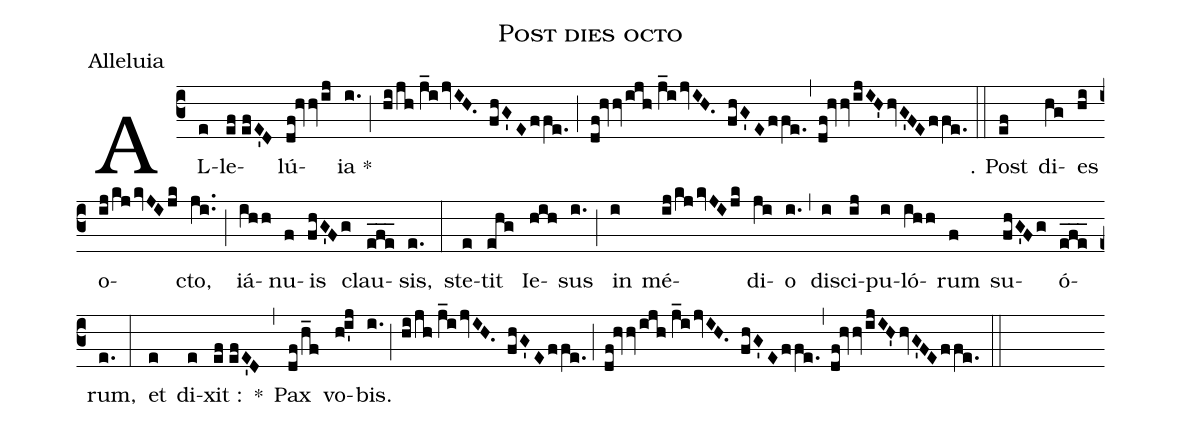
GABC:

name:Post dies octo;
office-part:Alleluia;
%%
(c3) AL(e)le(ef//efE'D)lú(df!hvvij)ia *(i.;hi/jh//j_ijvIH. fhG'Effe.;df!hvvijh//j_ijvIH. fhG'Effe.,df!hvvijIH'hvG'FEffe.) (::)

℣. Post(ef) di(hg)es(hi) o(ij/kjkvJIjk)cto,(ji..) (;)
iá(ihh)nu(f)is(fhG'Fg) cl{au}(efe___)sis,(e.) (:)
ste(e)tit(ehg) Ie(hih)sus(i.) (;)
in(i) mé(ij/kjkvJIjk)di(ji)o(i.) (,)
di(i)sci(ij)pu(i)ló(ihh)rum(f) su(fhG'Fg)ó(efe___)rum,(e.) (:)
et(e) di(e)xit :(ef//efE'D) *(,)
Pax(df/h_f) vo(h!i'j)bis.(i.;hi/jh//j_ijvIH. fhG'Effe.;df!hvvijh//j_ijvIH. fhG'Effe.,df!hvvijIH'hvG'FEffe.) (::)
